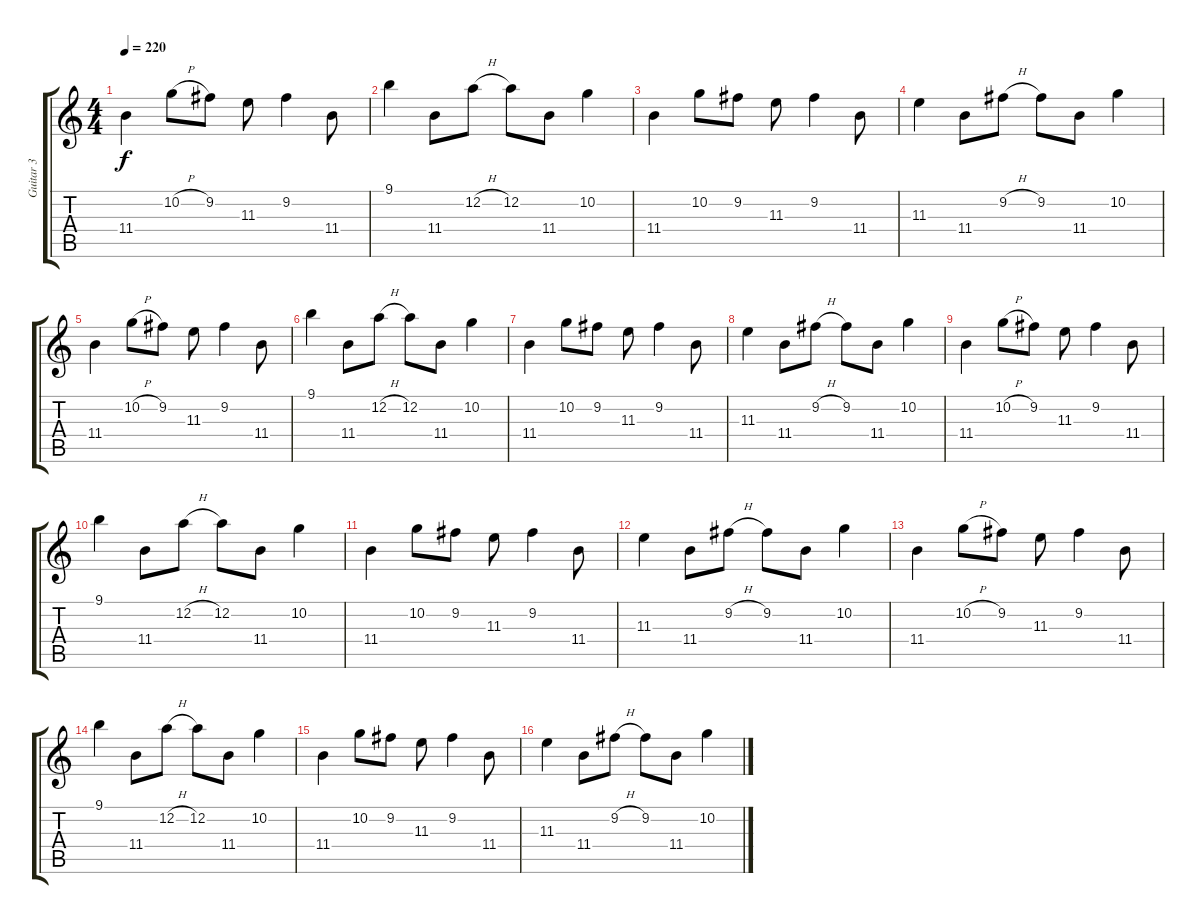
\track ("Guitar 3" "Guitar 3") {instrument distortionguitar}
\staff {score tabs}
\tuning (D4 A3 F3 C3 G2 D2) {hide}
\ts (4 4)
\tempo 220
\clef g2
\ks c
11.4.4{dy f} 10.2{h}.8 9.2.8 11.3.8 9.2.4 11.4.8 |
9.1.4 11.4.8 12.2{h}.8 12.2.8 11.4.8 10.2.4 |
11.4.4 10.2.8 9.2.8 11.3.8 9.2.4 11.4.8 |
11.3.4 11.4.8 9.2{h}.8 9.2.8 11.4.8 10.2.4 |
11.4.4 10.2{h}.8 9.2.8 11.3.8 9.2.4 11.4.8 |
9.1.4 11.4.8 12.2{h}.8 12.2.8 11.4.8 10.2.4 |
11.4.4 10.2.8 9.2.8 11.3.8 9.2.4 11.4.8 |
11.3.4 11.4.8 9.2{h}.8 9.2.8 11.4.8 10.2.4 |
11.4.4 10.2{h}.8 9.2.8 11.3.8 9.2.4 11.4.8 |
9.1.4 11.4.8 12.2{h}.8 12.2.8 11.4.8 10.2.4 |
11.4.4 10.2.8 9.2.8 11.3.8 9.2.4 11.4.8 |
11.3.4 11.4.8 9.2{h}.8 9.2.8 11.4.8 10.2.4 |
11.4.4 10.2{h}.8 9.2.8 11.3.8 9.2.4 11.4.8 |
9.1.4 11.4.8 12.2{h}.8 12.2.8 11.4.8 10.2.4 |
11.4.4 10.2.8 9.2.8 11.3.8 9.2.4 11.4.8 |
11.3.4 11.4.8 9.2{h}.8 9.2.8 11.4.8 10.2.4
